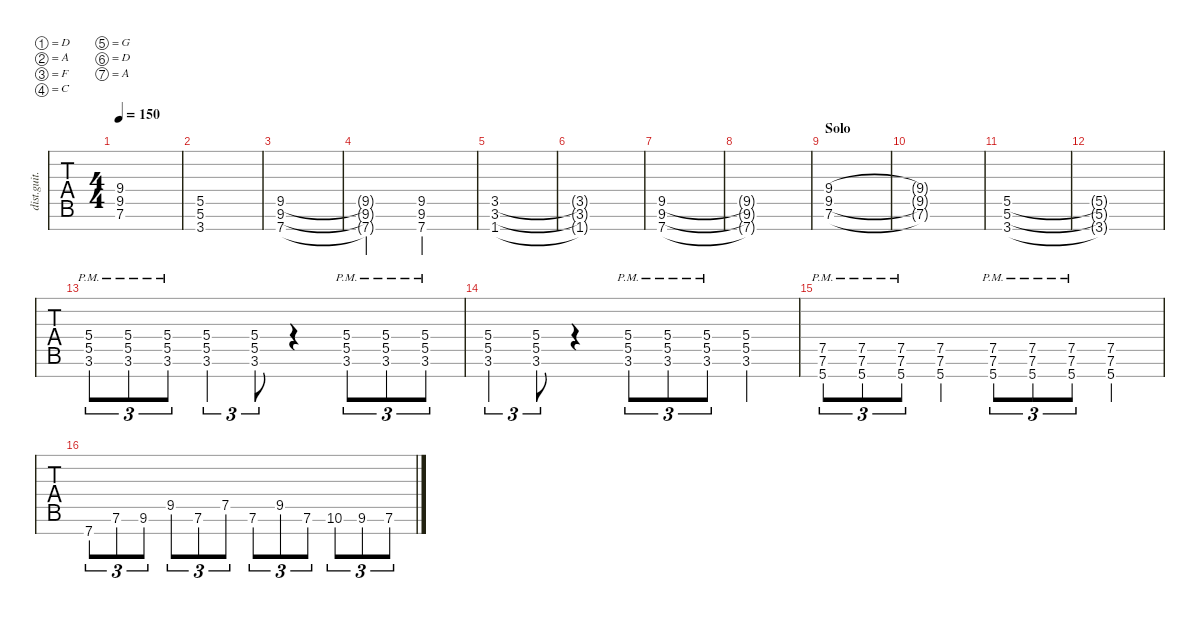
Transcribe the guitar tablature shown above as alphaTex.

\defaultSystemsLayout 4
\hideDynamics
\bracketExtendMode nobrackets
\otherSystemsTrackNameOrientation horizontal
\track ("Distortion Guitar" "dist.guit.") {solo instrument distortionguitar}
\staff {tabs}
\tuning (D4 A3 F3 C3 G2 D2 A1)
\ts (4 4)
\scale
1.15113
\tempo 150
\accidentals auto
\clef g2
\ottava regular
\simile none
\ks aminor
(7.6 9.5 9.4).1{dy mf} |
\scale
0.973358 (3.7 5.6 5.5).1 |
\scale
0.973358 (7.7 9.6 9.5).1 |
\scale
0.973358 (7.7{t} 9.6{t} 9.5{t}).2 (9.6 9.5 7.7).2 |
\scale
0.973358 (3.5{acc #} 3.6 1.7{acc #}).1 |
\scale
0.973358 (3.5{t acc #} 3.6{t} 1.7{t acc #}).1 |
\scale
0.973358 (7.7 9.6 9.5).1 |
\scale
1.00873 (7.7{t} 9.6{t} 9.5{t}).1 |
\section ("" "Solo")
\scale
1.06666 (7.6 9.5 9.4).1 |
\scale
0.977779 (7.6{t} 9.5{t} 9.4{t}).1 |
\scale
0.977779 (3.7 5.6 5.5).1 |
\scale
0.977779 (3.7{t} 5.6{t} 5.5{t}).1 |
\scale
1.06224 (3.6{pm} 5.5{pm} 5.4{pm}).8{tu (3 2)} (3.6{pm} 5.5{pm} 5.4{pm}).8{tu (3 2)} (3.6{pm} 5.5{pm} 5.4{pm}).8{tu (3 2)} (3.6 5.5 5.4).4{tu (3 2)} (3.6 5.5 5.4).8{tu (3 2)} r.4 (3.6{pm} 5.5{pm} 5.4{pm}).8{tu (3 2)} (3.6{pm} 5.5{pm} 5.4{pm}).8{tu (3 2)} (3.6{pm} 5.5{pm} 5.4{pm}).8{tu (3 2)} |
\scale
0.973358 (3.6 5.5 5.4).4{tu (3 2)} (3.6 5.5 5.4).8{tu (3 2)} r.4 (3.6{pm} 5.5{pm} 5.4{pm}).8{tu (3 2)} (3.6{pm} 5.5{pm} 5.4{pm}).8{tu (3 2)} (3.6{pm} 5.5{pm} 5.4{pm}).8{tu (3 2)} (3.6{ac} 5.5 5.4).4 |
\scale
0.973358 (7.6{pm} 7.5{pm} 5.7).8{tu (3 2)} (7.6{pm} 7.5{pm} 5.7).8{tu (3 2)} (7.6{pm} 7.5{pm} 5.7).8{tu (3 2)} (7.6{ac} 7.5 5.7).4 (7.6{pm} 7.5{pm} 5.7).8{tu (3 2)} (7.6{pm} 7.5{pm} 5.7).8{tu (3 2)} (7.6{pm} 7.5{pm} 5.7).8{tu (3 2)} (7.6 7.5 5.7).4 |
\scale
0.991042 7.7.8{tu (3 2)} 7.6.8{tu (3 2)} 9.6.8{tu (3 2)} 9.5{ac}.8{tu (3 2)} 7.6.8{tu (3 2) dy ppp} 7.5{ac}.8{tu (3 2)} 7.6.8{tu (3 2)} 9.5{ac}.8{tu (3 2)} 7.6.8{tu (3 2)} 10.6.8{tu (3 2)} 9.6.8{tu (3 2)} 7.6.8{tu (3 2)}
